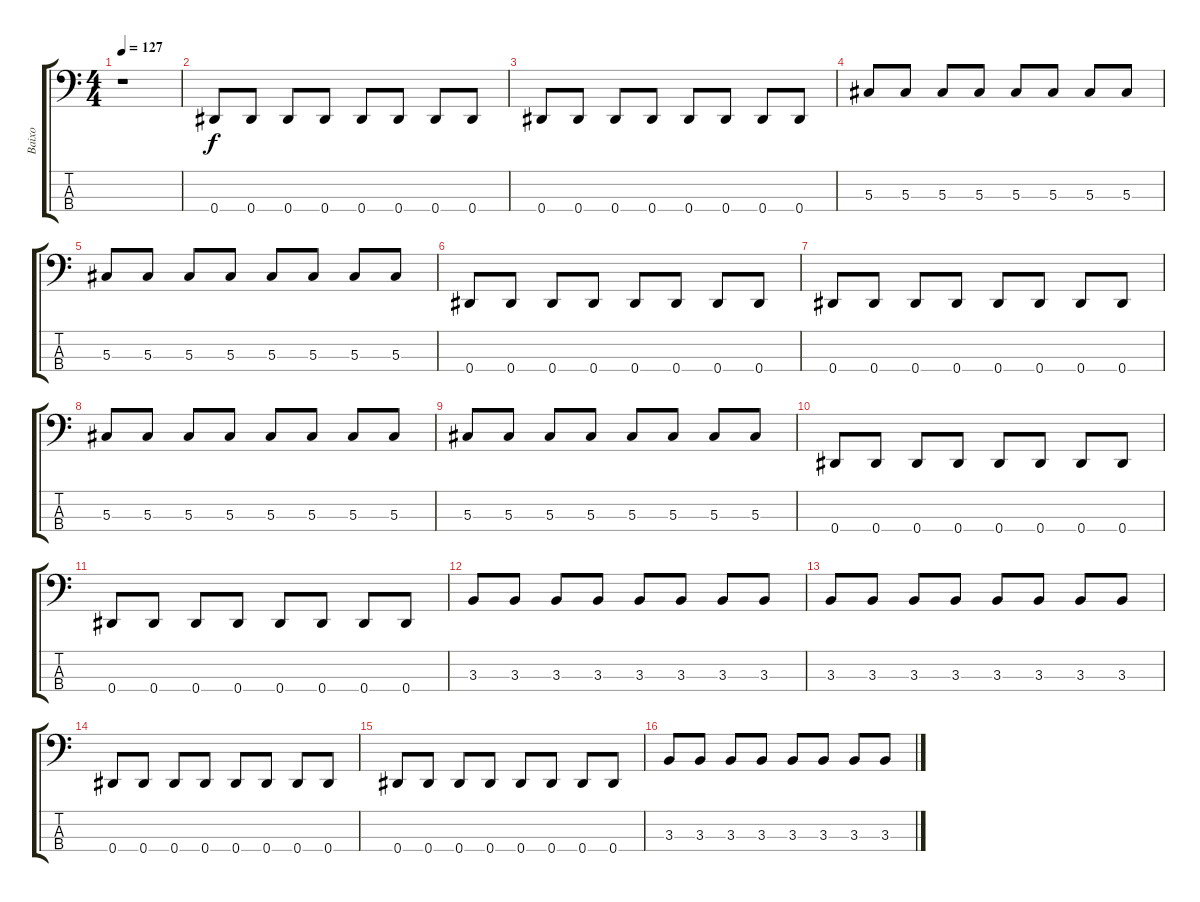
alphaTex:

\track ("Baixo" "Baixo") {instrument electricbassfinger}
\staff {score tabs}
\tuning (Gb2 Db2 Ab1 Eb1) {hide}
\ts (4 4)
\tempo 127
\clef f4
\ks c
r.1{dy f instrument electricbassfinger} |
0.4.8 0.4.8 0.4.8 0.4.8 0.4.8 0.4.8 0.4.8 0.4.8 |
0.4.8 0.4.8 0.4.8 0.4.8 0.4.8 0.4.8 0.4.8 0.4.8 |
5.3.8 5.3.8 5.3.8 5.3.8 5.3.8 5.3.8 5.3.8 5.3.8 |
5.3.8 5.3.8 5.3.8 5.3.8 5.3.8 5.3.8 5.3.8 5.3.8 |
0.4.8 0.4.8 0.4.8 0.4.8 0.4.8 0.4.8 0.4.8 0.4.8 |
0.4.8 0.4.8 0.4.8 0.4.8 0.4.8 0.4.8 0.4.8 0.4.8 |
5.3.8 5.3.8 5.3.8 5.3.8 5.3.8 5.3.8 5.3.8 5.3.8 |
5.3.8 5.3.8 5.3.8 5.3.8 5.3.8 5.3.8 5.3.8 5.3.8 |
0.4.8 0.4.8 0.4.8 0.4.8 0.4.8 0.4.8 0.4.8 0.4.8 |
0.4.8 0.4.8 0.4.8 0.4.8 0.4.8 0.4.8 0.4.8 0.4.8 |
3.3.8 3.3.8 3.3.8 3.3.8 3.3.8 3.3.8 3.3.8 3.3.8 |
3.3.8 3.3.8 3.3.8 3.3.8 3.3.8 3.3.8 3.3.8 3.3.8 |
0.4.8 0.4.8 0.4.8 0.4.8 0.4.8 0.4.8 0.4.8 0.4.8 |
0.4.8 0.4.8 0.4.8 0.4.8 0.4.8 0.4.8 0.4.8 0.4.8 |
3.3.8 3.3.8 3.3.8 3.3.8 3.3.8 3.3.8 3.3.8 3.3.8
